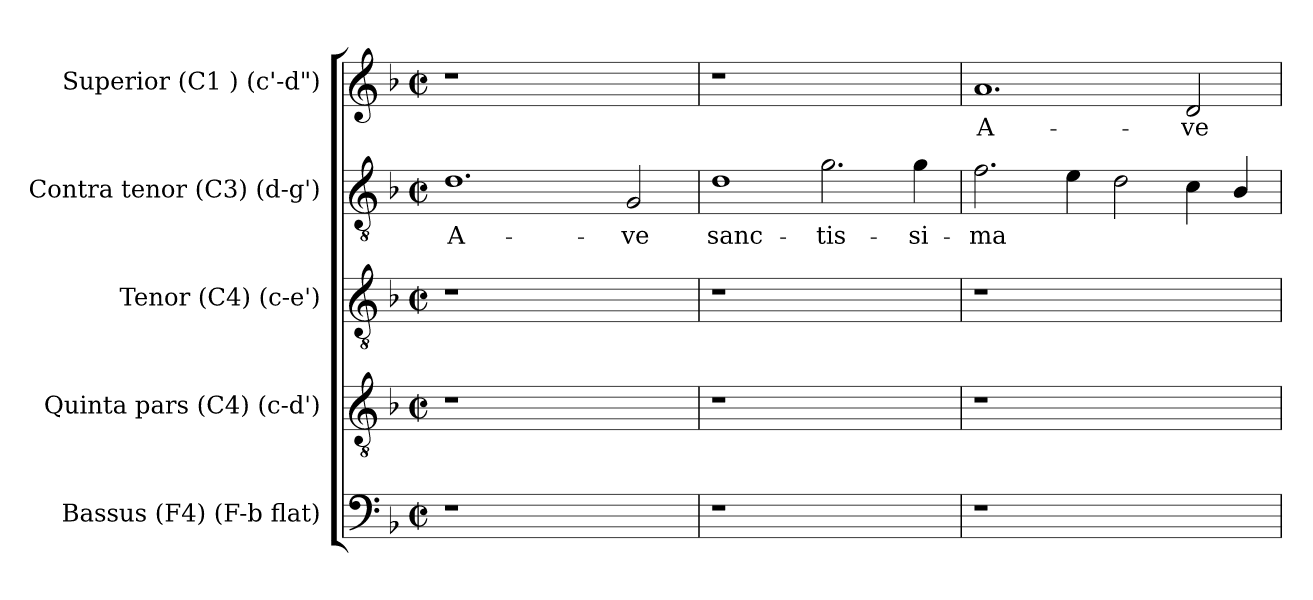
**kern	**kern	**kern	**kern	**text	**kern	**text
*part5	*part4	*part3	*part2	*part2	*part1	*part1
*staff5	*staff4	*staff3	*staff2	*staff2	*staff1	*staff1
*I"Bassus (F4)  (F-b flat)	*I"Quinta pars (C4)  (c-d')	*I"Tenor (C4)  (c-e')	*I"Contra tenor (C3)  (d-g')	*	*I"Superior (C1 )  (c'-d")	*
!!LO:PB:g=z
*stria5	*stria5	*stria5	*stria5	*	*stria5	*
*clefF4	*clefGv2	*clefGv2	*clefGv2	*	*clefG2	*
*k[b-]	*k[b-]	*k[b-]	*k[b-]	*	*k[b-]	*
*F:	*F:	*F:	*F:	*	*F:	*
*M2/2	*M2/2	*M2/2	*M2/2	*	*M2/2	*
*met(c|)	*met(c|)	*met(c|)	*met(c|)	*	*met(c|)	*
=1	=1	=1	=1	=1	=1	=1
!	!	!	!	!LO:LY:b:cj	!	!
1r	1r	1r	1.d	A-	1r	.
1ryy	1ryy	1ryy	.	.	1ryy	.
!	!	!	!	!LO:LY:b:cj	!	!
.	.	.	2G/	-ve	.	.
=2	=2	=2	=2	=2	=2	=2
!	!	!	!	!LO:LY:b:cj	!	!
1r	1r	1r	1d	sanc-	1r	.
!	!	!	!	!LO:LY:b:cj	!	!
1ryy	1ryy	1ryy	2.g\	-tis-	1ryy	.
!	!	!	!	!LO:LY:b:cj	!	!
.	.	.	4g\	-si-	.	.
=3	=3	=3	=3	=3	=3	=3
!	!	!	!	!LO:LY:b:cj	!	!LO:LY:b:cj
1r	1r	1r	2.f\	-ma	1.a	A-
!	!	!	!	!LO:LY:b:cj	!	!
.	.	.	4e\	.	.	.
!	!	!	!	!LO:LY:b:cj	!	!
1ryy	1ryy	1ryy	2d\	.	.	.
!	!	!	!	!LO:LY:b:cj	!	!LO:LY:b:cj
.	.	.	4c\	.	2d/	-ve
!	!	!	!	!LO:LY:b:cj	!	!
.	.	.	4B-/	.	.	.
=	=	=	=	=	=	=
*-	*-	*-	*-	*-	*-	*-
